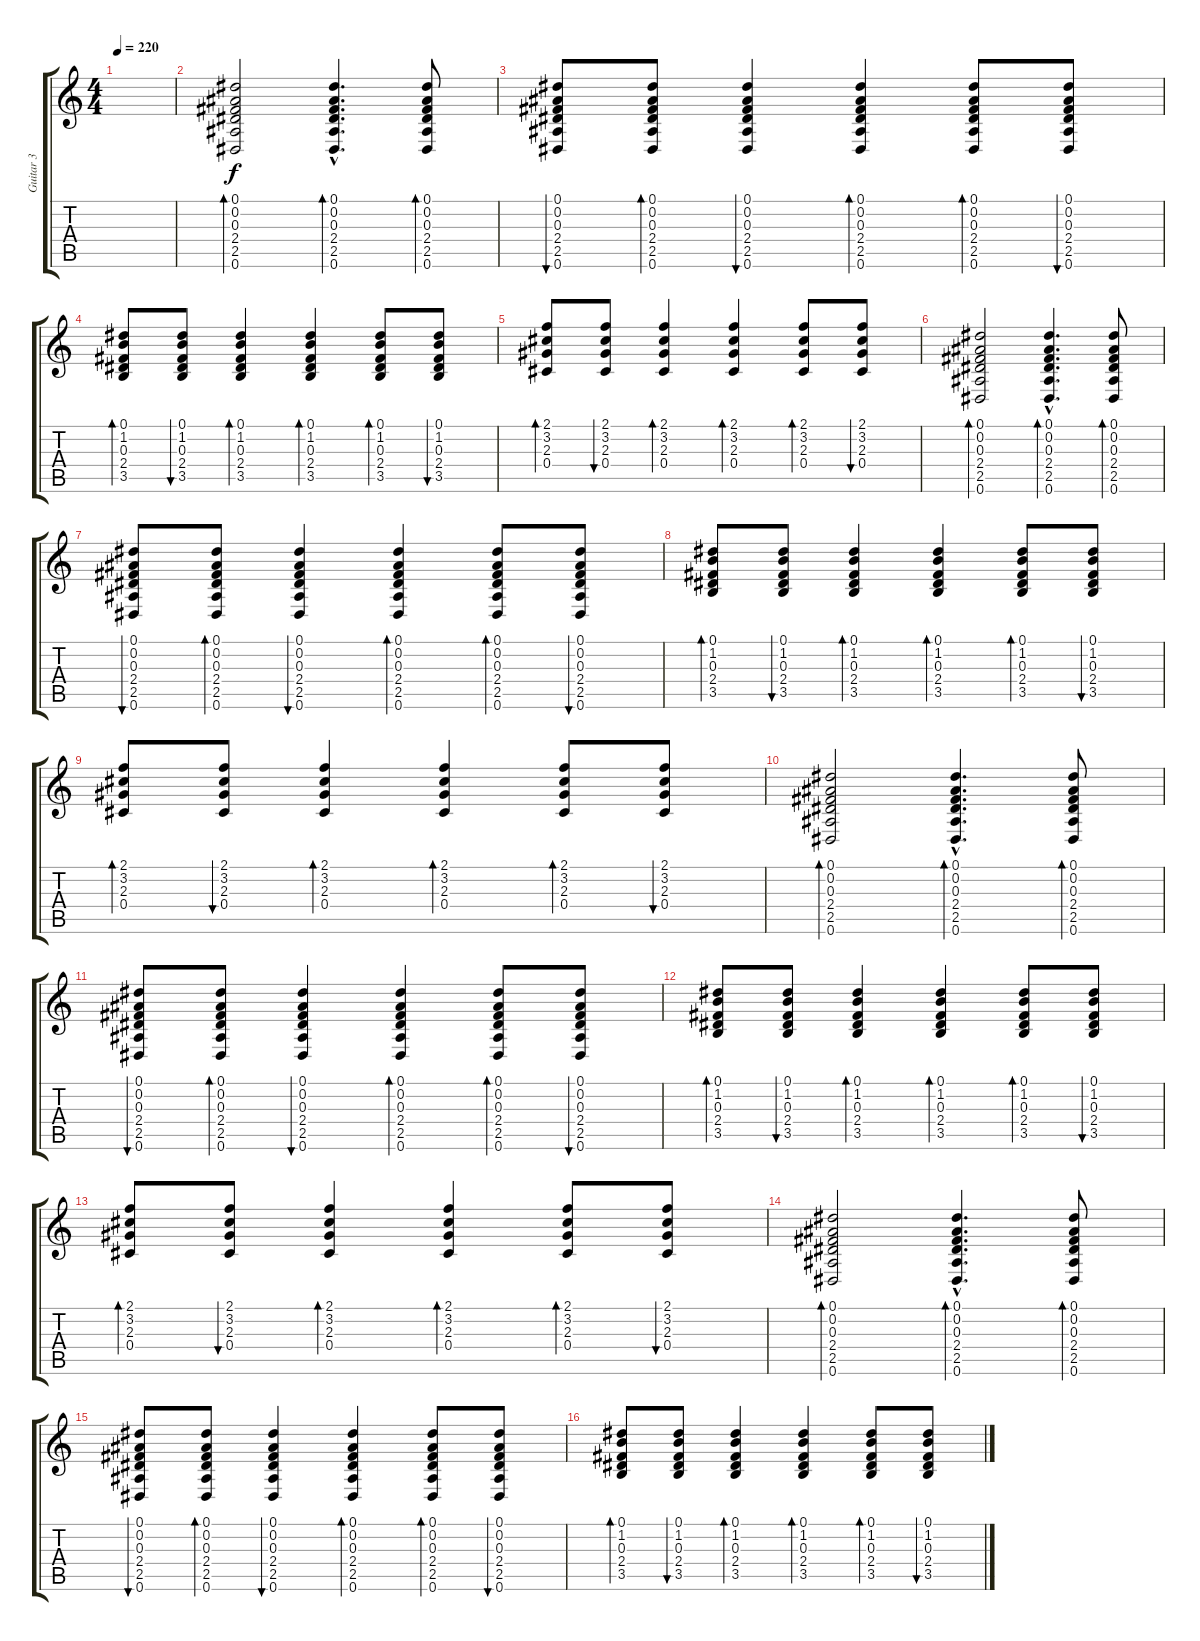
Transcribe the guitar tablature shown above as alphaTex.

\track ("Guitar 3" "Guitar 3") {instrument electricguitarclean}
\staff {score tabs}
\tuning (Eb4 Bb3 Gb3 Db3 Ab2 Eb2) {hide}
\ts (4 4)
\tempo 220
\clef g2
\ks c
|
(0.1 0.2 0.3 2.4 2.5 0.6).2{bd 30} (0.1{hac} 0.2{hac} 0.3{hac} 2.4{hac} 2.5{hac} 0.6{hac}).4{d bd 30} (0.1 0.2 0.3 2.4 2.5 0.6).8{bd 30} |
(0.1 0.2 0.3 2.4 2.5 0.6).8{bu 30} (0.1 0.2 0.3 2.4 2.5 0.6).8{bd 30} (0.1 0.2 0.3 2.4 2.5 0.6).4{bu 30} (0.1 0.2 0.3 2.4 2.5 0.6).4{bd 30} (0.1 0.2 0.3 2.4 2.5 0.6).8{bd 30} (0.1 0.2 0.3 2.4 2.5 0.6).8{bu 30} |
(0.1 1.2 0.3 2.4 3.5).8{bd 30} (0.1 1.2 0.3 2.4 3.5).8{bu 30} (0.1 1.2 0.3 2.4 3.5).4{bd 30} (0.1 1.2 0.3 2.4 3.5).4{bd 30} (0.1 1.2 0.3 2.4 3.5).8{bd 30} (0.1 1.2 0.3 2.4 3.5).8{bu 30} |
(2.1 3.2 2.3 0.4).8{bd 30} (2.1 3.2 2.3 0.4).8{bu 30} (2.1 3.2 2.3 0.4).4{bd 30} (2.1 3.2 2.3 0.4).4{bd 30} (2.1 3.2 2.3 0.4).8{bd 30} (2.1 3.2 2.3 0.4).8{bu 30} |
(0.1 0.2 0.3 2.4 2.5 0.6).2{bd 30} (0.1{hac} 0.2{hac} 0.3{hac} 2.4{hac} 2.5{hac} 0.6{hac}).4{d bd 30} (0.1 0.2 0.3 2.4 2.5 0.6).8{bd 30} |
(0.1 0.2 0.3 2.4 2.5 0.6).8{bu 30} (0.1 0.2 0.3 2.4 2.5 0.6).8{bd 30} (0.1 0.2 0.3 2.4 2.5 0.6).4{bu 30} (0.1 0.2 0.3 2.4 2.5 0.6).4{bd 30} (0.1 0.2 0.3 2.4 2.5 0.6).8{bd 30} (0.1 0.2 0.3 2.4 2.5 0.6).8{bu 30} |
(0.1 1.2 0.3 2.4 3.5).8{bd 30} (0.1 1.2 0.3 2.4 3.5).8{bu 30} (0.1 1.2 0.3 2.4 3.5).4{bd 30} (0.1 1.2 0.3 2.4 3.5).4{bd 30} (0.1 1.2 0.3 2.4 3.5).8{bd 30} (0.1 1.2 0.3 2.4 3.5).8{bu 30} |
(2.1 3.2 2.3 0.4).8{bd 30} (2.1 3.2 2.3 0.4).8{bu 30} (2.1 3.2 2.3 0.4).4{bd 30} (2.1 3.2 2.3 0.4).4{bd 30} (2.1 3.2 2.3 0.4).8{bd 30} (2.1 3.2 2.3 0.4).8{bu 30} |
(0.1 0.2 0.3 2.4 2.5 0.6).2{bd 30} (0.1{hac} 0.2{hac} 0.3{hac} 2.4{hac} 2.5{hac} 0.6{hac}).4{d bd 30} (0.1 0.2 0.3 2.4 2.5 0.6).8{bd 30} |
(0.1 0.2 0.3 2.4 2.5 0.6).8{bu 30} (0.1 0.2 0.3 2.4 2.5 0.6).8{bd 30} (0.1 0.2 0.3 2.4 2.5 0.6).4{bu 30} (0.1 0.2 0.3 2.4 2.5 0.6).4{bd 30} (0.1 0.2 0.3 2.4 2.5 0.6).8{bd 30} (0.1 0.2 0.3 2.4 2.5 0.6).8{bu 30} |
(0.1 1.2 0.3 2.4 3.5).8{bd 30} (0.1 1.2 0.3 2.4 3.5).8{bu 30} (0.1 1.2 0.3 2.4 3.5).4{bd 30} (0.1 1.2 0.3 2.4 3.5).4{bd 30} (0.1 1.2 0.3 2.4 3.5).8{bd 30} (0.1 1.2 0.3 2.4 3.5).8{bu 30} |
(2.1 3.2 2.3 0.4).8{bd 30} (2.1 3.2 2.3 0.4).8{bu 30} (2.1 3.2 2.3 0.4).4{bd 30} (2.1 3.2 2.3 0.4).4{bd 30} (2.1 3.2 2.3 0.4).8{bd 30} (2.1 3.2 2.3 0.4).8{bu 30} |
(0.1 0.2 0.3 2.4 2.5 0.6).2{bd 30} (0.1{hac} 0.2{hac} 0.3{hac} 2.4{hac} 2.5{hac} 0.6{hac}).4{d bd 30} (0.1 0.2 0.3 2.4 2.5 0.6).8{bd 30} |
(0.1 0.2 0.3 2.4 2.5 0.6).8{bu 30} (0.1 0.2 0.3 2.4 2.5 0.6).8{bd 30} (0.1 0.2 0.3 2.4 2.5 0.6).4{bu 30} (0.1 0.2 0.3 2.4 2.5 0.6).4{bd 30} (0.1 0.2 0.3 2.4 2.5 0.6).8{bd 30} (0.1 0.2 0.3 2.4 2.5 0.6).8{bu 30} |
(0.1 1.2 0.3 2.4 3.5).8{bd 30} (0.1 1.2 0.3 2.4 3.5).8{bu 30} (0.1 1.2 0.3 2.4 3.5).4{bd 30} (0.1 1.2 0.3 2.4 3.5).4{bd 30} (0.1 1.2 0.3 2.4 3.5).8{bd 30} (0.1 1.2 0.3 2.4 3.5).8{bu 30}
